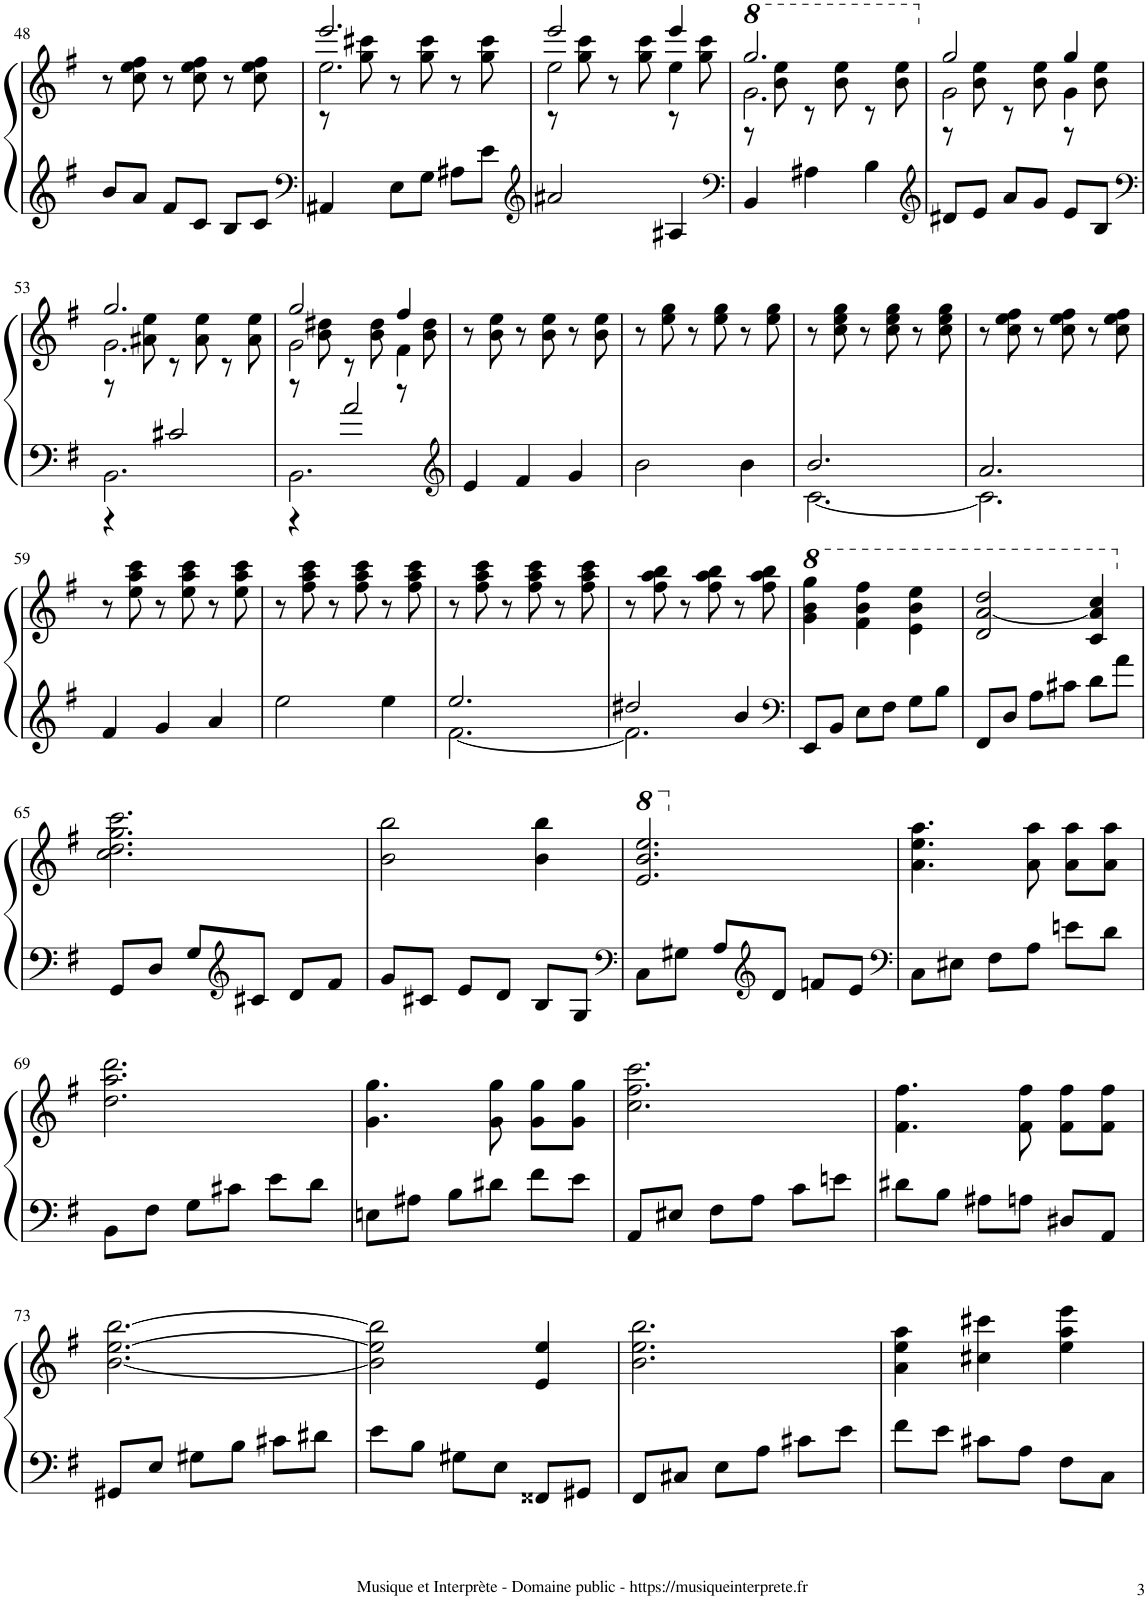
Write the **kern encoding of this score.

**kern	**kern
*part1	*part1
*staff2	*staff1
*I"Piano	*
*I'Pno.	*
!!LO:PB:g=z
*clefG2	*clefG2
*k[f#]	*k[f#]
*M3/4	*M3/4
=48	=48
8b/L	8r
8a/J	8cc\ 8ee\ 8ff#\
8f#/L	8r
8c/J	8cc\ 8ee\ 8ff#\
8B/L	8r
8c/J	8cc\ 8ee\ 8ff#\
=49	=49
*clefF4	*
*	*^
*	*	*^
4AA#X/	2.eee/	2.ee\	8r
.	.	.	8gg\ 8ccc#X\
8E\L	.	.	8r
8G\J	.	.	8gg\ 8ccc#\
8A#X\L	.	.	8r
8e\J	.	.	8gg\ 8ccc#\
=50	=50	=50	=50
*clefG2	*	*	*
2a#X/	2eee/	2ee\	8r
.	.	.	8gg\ 8ccc\
.	.	.	8r
.	.	.	8gg\ 8ccc\
4A#X/	4eee/	4ee\	8r
.	.	.	8gg\ 8ccc\
=51	=51	=51	=51
*clefF4	*	*	*
*	*8va	*	*
4BB/	2.ggg/	2.gg\	8r
.	.	.	8bb\ 8eee\
4A#X\	.	.	8r
.	.	.	8bb\ 8eee\
4B\	.	.	8r
.	.	.	8bb\ 8eee\
=52	=52	=52	=52
*clefG2	*	*	*
*	*X8va	*	*
8d#X/L	2gg/	2g\	8r
8e/J	.	.	8b\ 8ee\
8a/L	.	.	8r
8g/J	.	.	8b\ 8ee\
8e/L	4gg/	4g\	8r
8B/J	.	.	8b\ 8ee\
!!LO:LB:g=z	!!	!!
=53	=53	=53	=53
*clefF4	*	*	*
*^	*	*	*
2.BB\	4r	2.gg/	2.g\	8r
.	.	.	.	8a#X\ 8ee\
.	2c#X/	.	.	8r
.	.	.	.	8a#\ 8ee\
.	.	.	.	8r
.	.	.	.	8a#\ 8ee\
=54	=54	=54	=54	=54
2.BB\	4r	2gg/	2g\	8r
.	.	.	.	8b\ 8dd#X\
.	2a/	.	.	8r
.	.	.	.	8b\ 8dd#\
.	.	4ff#/	4f#\	8r
.	.	.	.	8b\ 8dd#\
*v	*v	*	*	*
*	*v	*v	*v
=55	=55
*clefG2	*
4e/	8r
.	8b\ 8ee\
4f#/	8r
.	8b\ 8ee\
4g/	8r
.	8b\ 8ee\
=56	=56
2b\	8r
.	8ee\ 8gg\
.	8r
.	8ee\ 8gg\
4b\	8r
.	8ee\ 8gg\
=57	=57
*^	*
2.b/	[2.c\	8r
.	.	8cc\ 8ee\ 8gg\
.	.	8r
.	.	8cc\ 8ee\ 8gg\
.	.	8r
.	.	8cc\ 8ee\ 8gg\
=58	=58	=58
2.a/	2.c\]	8r
.	.	8cc\ 8ee\ 8ff#\
.	.	8r
.	.	8cc\ 8ee\ 8ff#\
.	.	8r
.	.	8cc\ 8ee\ 8ff#\
*v	*v	*
!!LO:LB:g=z
=59	=59
4f#/	8r
.	8ee\ 8aa\ 8ccc\
4g/	8r
.	8ee\ 8aa\ 8ccc\
4a/	8r
.	8ee\ 8aa\ 8ccc\
=60	=60
2ee\	8r
.	8ff#\ 8aa\ 8ccc\
.	8r
.	8ff#\ 8aa\ 8ccc\
4ee\	8r
.	8ff#\ 8aa\ 8ccc\
=61	=61
*^	*
2.ee/	[2.f#\	8r
.	.	8ff#\ 8aa\ 8ccc\
.	.	8r
.	.	8ff#\ 8aa\ 8ccc\
.	.	8r
.	.	8ff#\ 8aa\ 8ccc\
=62	=62	=62
2dd#X/	2.f#\]	8r
.	.	8ff#\ 8aa\ 8bb\
.	.	8r
.	.	8ff#\ 8aa\ 8bb\
4b/	.	8r
.	.	8ff#\ 8aa\ 8bb\
*v	*v	*
=63	=63
*clefF4	*
*	*8va
8EE/L	4gg\ 4bb\ 4ggg\
8BB/J	.
8E\L	4ff#\ 4bb\ 4fff#\
8F#\J	.
8G\L	4ee\ 4bb\ 4eee\
8B\J	.
=64	=64
8FF#/L	2dd/ [2aa/ 2ddd/
8D/J	.
8A\L	.
8c#X\J	.
8d\L	4cc/ 4aa/] 4ccc/
8a\J	.
!!LO:LB:g=z
=65	=65
*	*X8va
8GG/L	2.cc\ 2.dd\ 2.gg\ 2.ccc\
8D/J	.
8G/L	.
*clefG2	*
8c#X/J	.
8d/L	.
8f#/J	.
=66	=66
8g/L	2b\ 2bb\
8c#X/J	.
8e/L	.
8d/J	.
8B/L	4b\ 4bb\
8G/J	.
=67	=67
*clefF4	*
*	*8va
8C\L	2.ee/ 2.bb/ 2.eee/
8G#X\J	.
8A/L	.
*clefG2	*
8d/J	.
8fn/L	.
8e/J	.
=68	=68
*clefF4	*
*	*X8va
8C\L	4.a\ 4.ee\ 4.aa\
8E#X\J	.
8F#\L	.
8A\J	8a\ 8aa\
8en\L	8a\ 8aa\L
8d\J	8a\ 8aa\J
!!LO:LB:g=z
=69	=69
8BB\L	2.dd\ 2.aa\ 2.ddd\
8F#\J	.
8G\L	.
8c#X\J	.
8e\L	.
8d\J	.
=70	=70
8En\L	4.g\ 4.gg\
8A#X\J	.
8B\L	.
8d#X\J	8g\ 8gg\
8f#\L	8g\ 8gg\L
8e\J	8g\ 8gg\J
=71	=71
8AA/L	2.cc\ 2.ff#\ 2.ccc\
8E#X/J	.
8F#\L	.
8A\J	.
8c\L	.
8en\J	.
=72	=72
8d#X\L	4.f#\ 4.ff#\
8B\J	.
8A#X\L	.
8An\J	8f#\ 8ff#\
8D#X/L	8f#\ 8ff#\L
8AA/J	8f#\ 8ff#\J
!!LO:LB:g=z
=73	=73
8GG#X/L	[2.b\ [2.ee\ [2.bb\
8E/J	.
8G#X\L	.
8B\J	.
8c#X\L	.
8d#X\J	.
=74	=74
8e\L	2b\] 2ee\] 2bb\]
8B\J	.
8G#X\L	.
8E\J	.
8FF##X/L	4e/ 4ee/
8GG#X/J	.
=75	=75
8FF#/L	2.b\ 2.ee\ 2.bb\
8C#X/J	.
8E\L	.
8A\J	.
8c#X\L	.
8e\J	.
=76	=76
8f#\L	4a\ 4ee\ 4aa\
8e\J	.
8c#X\L	4cc#X\ 4ccc#X\
8A\J	.
8F#\L	4ee\ 4aa\ 4eee\
8C\J	.
=	=
*-	*-
